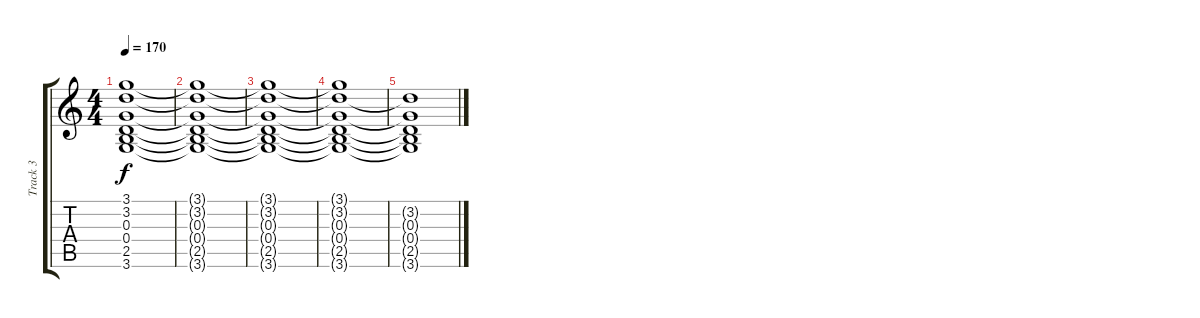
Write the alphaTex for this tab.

\track ("Track 3" "Track 3") {instrument electricguitarclean}
\staff {score tabs}
\tuning (E4 B3 G3 D3 A2 E2) {hide}
\ts (4 4)
\tempo 170
\clef g2
\ks c
(3.1{t} 3.2{t} 0.3{t} 0.4{t} 2.5{t} 3.6{t}).1{dy f} |
(3.1{t} 3.2{t} 0.3{t} 0.4{t} 2.5{t} 3.6{t}).1 |
(3.1{t} 3.2{t} 0.3{t} 0.4{t} 2.5{t} 3.6{t}).1 |
(3.1{t} 3.2{t} 0.3{t} 0.4{t} 2.5{t} 3.6{t}).1 |
(3.2{t} 0.3{t} 0.4{t} 2.5{t} 3.6{t}).1
